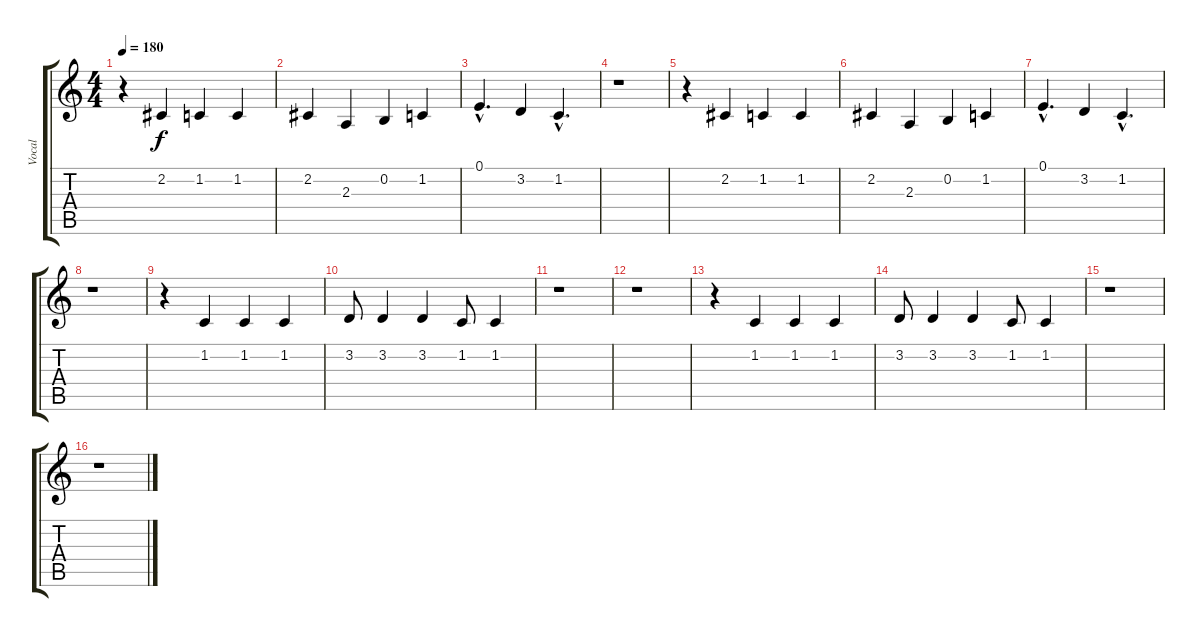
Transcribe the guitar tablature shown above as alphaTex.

\track ("Vocal" "Vocal") {instrument honkytonkpiano}
\staff {score tabs}
\tuning (E4 B3 G3 D3 A2 E2) {hide}
\ts (4 4)
\tempo 180
\clef g2
\ks c
r.4{dy f instrument honkytonkpiano} 2.2.4 1.2.4 1.2.4 |
2.2.4 2.3.4 0.2.4 1.2.4 |
0.1{hac}.4{d} 3.2.4 1.2{hac}.4{d} |
r.1 |
r.4 2.2.4 1.2.4 1.2.4 |
2.2.4 2.3.4 0.2.4 1.2.4 |
0.1{hac}.4{d} 3.2.4 1.2{hac}.4{d} |
r.1 |
r.4 1.2.4 1.2.4 1.2.4 |
3.2.8 3.2.4 3.2.4 1.2.8 1.2.4 |
r.1 |
r.1 |
r.4 1.2.4 1.2.4 1.2.4 |
3.2.8 3.2.4 3.2.4 1.2.8 1.2.4 |
r.1 |
r.1
